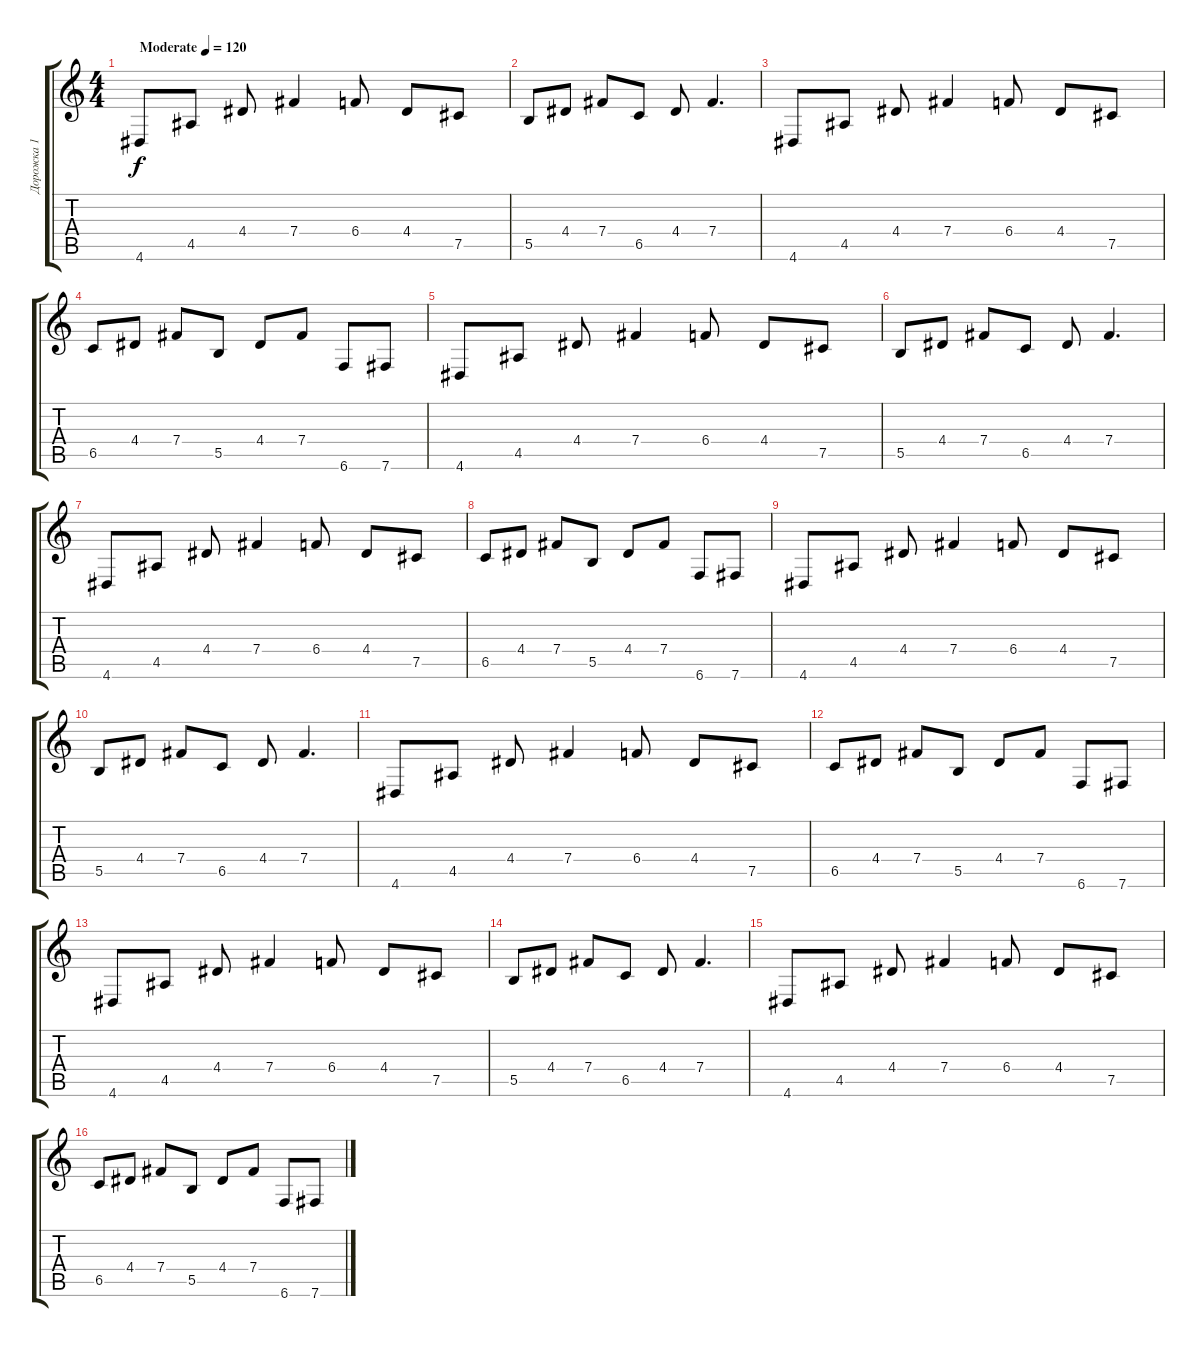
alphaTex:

\track ("Дорожка 1" "Дорожка 1") {instrument distortionguitar}
\staff {score tabs}
\tuning (Db4 Ab3 E3 B2 Gb2 B1) {hide}
\ts (4 4)
\tempo (120 "Moderate")
\clef g2
\ks c
4.6.8{dy f instrument distortionguitar} 4.5.8 4.4.8 7.4.4 6.4.8 4.4.8 7.5.8 |
5.5.8 4.4.8 7.4.8 6.5.8 4.4.8 7.4.4{d} |
4.6.8 4.5.8 4.4.8 7.4.4 6.4.8 4.4.8 7.5.8 |
6.5.8 4.4.8 7.4.8 5.5.8 4.4.8 7.4.8 6.6.8 7.6.8 |
4.6.8 4.5.8 4.4.8 7.4.4 6.4.8 4.4.8 7.5.8 |
5.5.8 4.4.8 7.4.8 6.5.8 4.4.8 7.4.4{d} |
4.6.8 4.5.8 4.4.8 7.4.4 6.4.8 4.4.8 7.5.8 |
6.5.8 4.4.8 7.4.8 5.5.8 4.4.8 7.4.8 6.6.8 7.6.8 |
4.6.8 4.5.8 4.4.8 7.4.4 6.4.8 4.4.8 7.5.8 |
5.5.8 4.4.8 7.4.8 6.5.8 4.4.8 7.4.4{d} |
4.6.8 4.5.8 4.4.8 7.4.4 6.4.8 4.4.8 7.5.8 |
6.5.8 4.4.8 7.4.8 5.5.8 4.4.8 7.4.8 6.6.8 7.6.8 |
4.6.8 4.5.8 4.4.8 7.4.4 6.4.8 4.4.8 7.5.8 |
5.5.8 4.4.8 7.4.8 6.5.8 4.4.8 7.4.4{d} |
4.6.8 4.5.8 4.4.8 7.4.4 6.4.8 4.4.8 7.5.8 |
6.5.8 4.4.8 7.4.8 5.5.8 4.4.8 7.4.8 6.6.8 7.6.8
